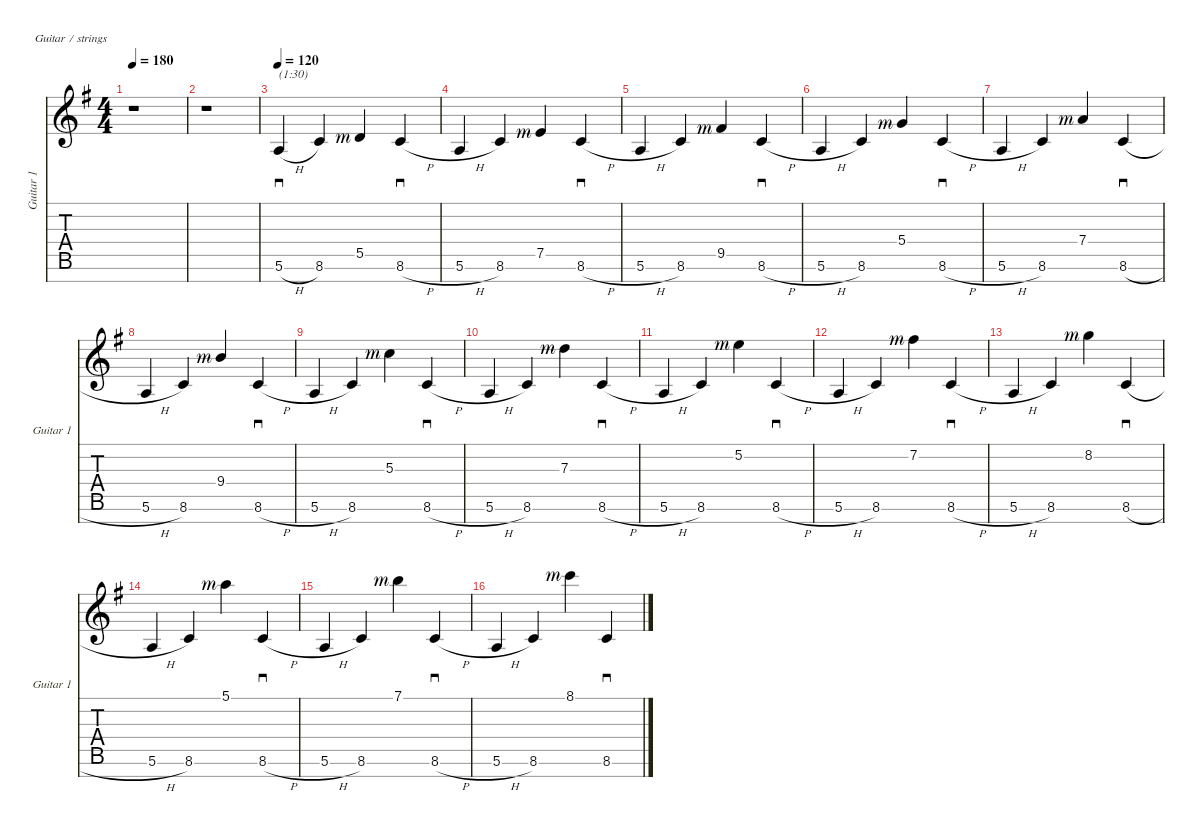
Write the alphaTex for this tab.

\defaultSystemsLayout 4
\hideDynamics
\bracketExtendMode nobrackets
\singleTrackTrackNamePolicy allsystems
\multiTrackTrackNamePolicy allsystems
\firstSystemTrackNameMode fullname
\otherSystemsTrackNameMode fullname
\otherSystemsTrackNameOrientation horizontal
\track ("Guitar 1" "od.guit.") {defaultSystemsLayout 2 instrument overdrivenguitar}
\staff {score tabs}
\tuning (E4 B3 G3 D3 A2 E2 B1)
\ts (4 4)
\tempo 180
\clef g2
\scale
1.03916
\ks g
r.1{dy mf beam Down} |
\scale
0.960836 r.1{beam Down} |
\tempo 120
\scale
1.03916 5.6{h acc forcenatural}.4{sd txt "(1:30)" instrument overdrivenguitar beam Up} 8.6{acc forcenatural}.4{beam Up} 5.5{rf 3 acc forcenatural}.4{beam Up} 8.6{h acc forcenatural}.4{sd beam Up} |
\scale
0.960836 5.6{h acc forcenatural}.4{beam Up} 8.6{acc forcenatural}.4{beam Up} 7.5{rf 3 acc forcenatural}.4{beam Up} 8.6{h acc forcenatural}.4{sd beam Up} |
\scale
1.03916 5.6{h acc forcenatural}.4{beam Up} 8.6{acc forcenatural}.4{beam Up} 9.5{rf 3 acc #}.4{beam Up} 8.6{h acc forcenatural}.4{sd beam Up} |
\scale
0.960836 5.6{h acc forcenatural}.4{beam Up} 8.6{acc forcenatural}.4{beam Up} 5.4{rf 3 acc forcenatural}.4{beam Up} 8.6{h acc forcenatural}.4{sd beam Up} |
\scale
1.03916 5.6{h acc forcenatural}.4{beam Up} 8.6{acc forcenatural}.4{beam Up} 7.4{rf 3 acc forcenatural}.4{beam Up} 8.6{h acc forcenatural}.4{sd beam Up} |
\scale
0.960836 5.6{h acc forcenatural}.4{beam Up} 8.6{acc forcenatural}.4{beam Up} 9.4{rf 3 acc forcenatural}.4{beam Up} 8.6{h acc forcenatural}.4{sd beam Up} |
\scale
1.03916 5.6{h acc forcenatural}.4{beam Up} 8.6{acc forcenatural}.4{beam Up} 5.3{rf 3 acc forcenatural}.4{beam Down} 8.6{h acc forcenatural}.4{sd beam Up} |
\scale
0.960836 5.6{h acc forcenatural}.4{beam Up} 8.6{acc forcenatural}.4{beam Up} 7.3{rf 3 acc forcenatural}.4{beam Down} 8.6{h acc forcenatural}.4{sd beam Up} |
\scale
1.03916 5.6{h acc forcenatural}.4{beam Up} 8.6{acc forcenatural}.4{beam Up} 5.2{rf 3 acc forcenatural}.4{beam Down} 8.6{h acc forcenatural}.4{sd beam Up} |
\scale
0.960836 5.6{h acc forcenatural}.4{beam Up} 8.6{acc forcenatural}.4{beam Up} 7.2{rf 3 acc #}.4{beam Down} 8.6{h acc forcenatural}.4{sd beam Up} |
\scale
1.03916 5.6{h acc forcenatural}.4{beam Up} 8.6{acc forcenatural}.4{beam Up} 8.2{rf 3 acc forcenatural}.4{beam Down} 8.6{h acc forcenatural}.4{sd beam Up} |
\scale
0.960836 5.6{h acc forcenatural}.4{beam Up} 8.6{acc forcenatural}.4{beam Up} 5.1{rf 3 acc forcenatural}.4{beam Down} 8.6{h acc forcenatural}.4{sd beam Up} |
\scale
1.03916 5.6{h acc forcenatural}.4{beam Up} 8.6{acc forcenatural}.4{beam Up} 7.1{rf 3 acc forcenatural}.4{beam Down} 8.6{h acc forcenatural}.4{sd beam Up} |
\scale
0.960836 5.6{h acc forcenatural}.4{beam Up} 8.6{acc forcenatural}.4{beam Up} 8.1{rf 3 acc forcenatural}.4{beam Down} 8.6{h acc forcenatural}.4{sd beam Up}
